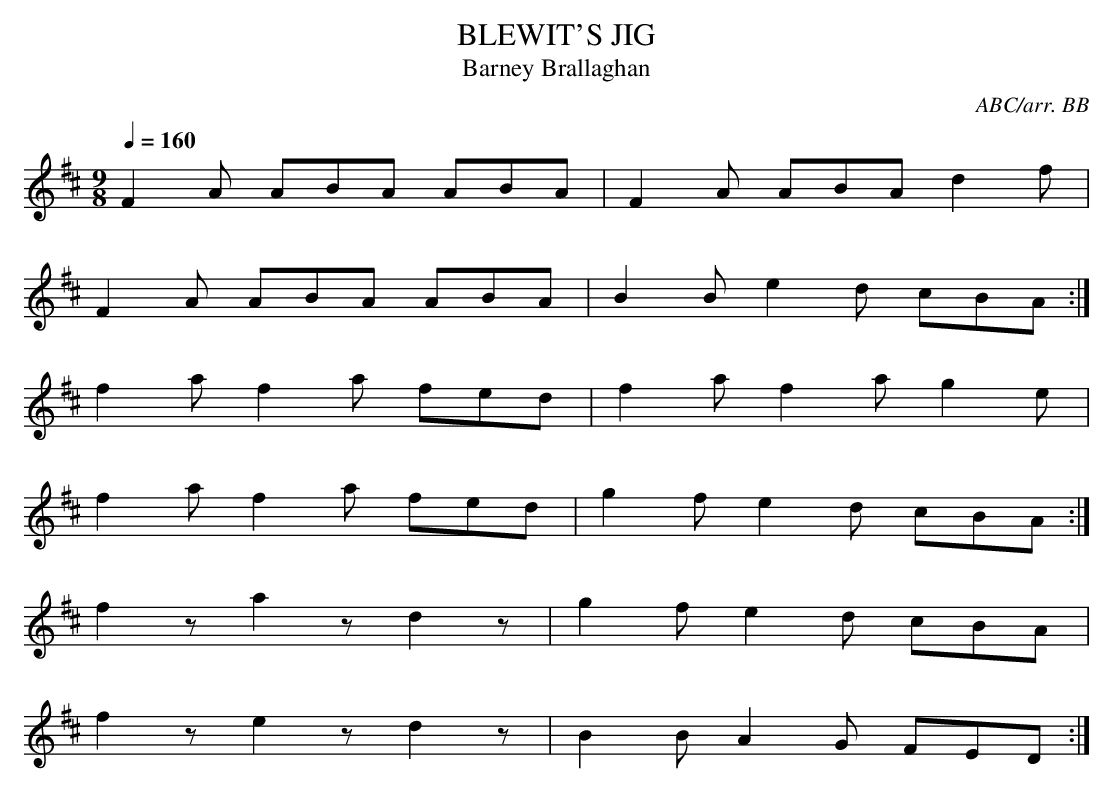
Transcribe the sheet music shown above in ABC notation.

X:1
T:BLEWIT'S JIG
T:Barney Brallaghan
C:ABC/arr. BB
Y:"very quick"
Q:1/4=160
L:1/8
M:9/8
K:D
F2A ABA ABA|F2A ABA d2f|
F2A ABA ABA|B2B e2d cBA :|
f2a f2a fed|f2a f2a g2e|
f2a f2a fed|g2f e2d cBA :|
f2z a2z d2z|g2f e2d cBA|
f2z e2z d2z|B2B A2G FED :|
